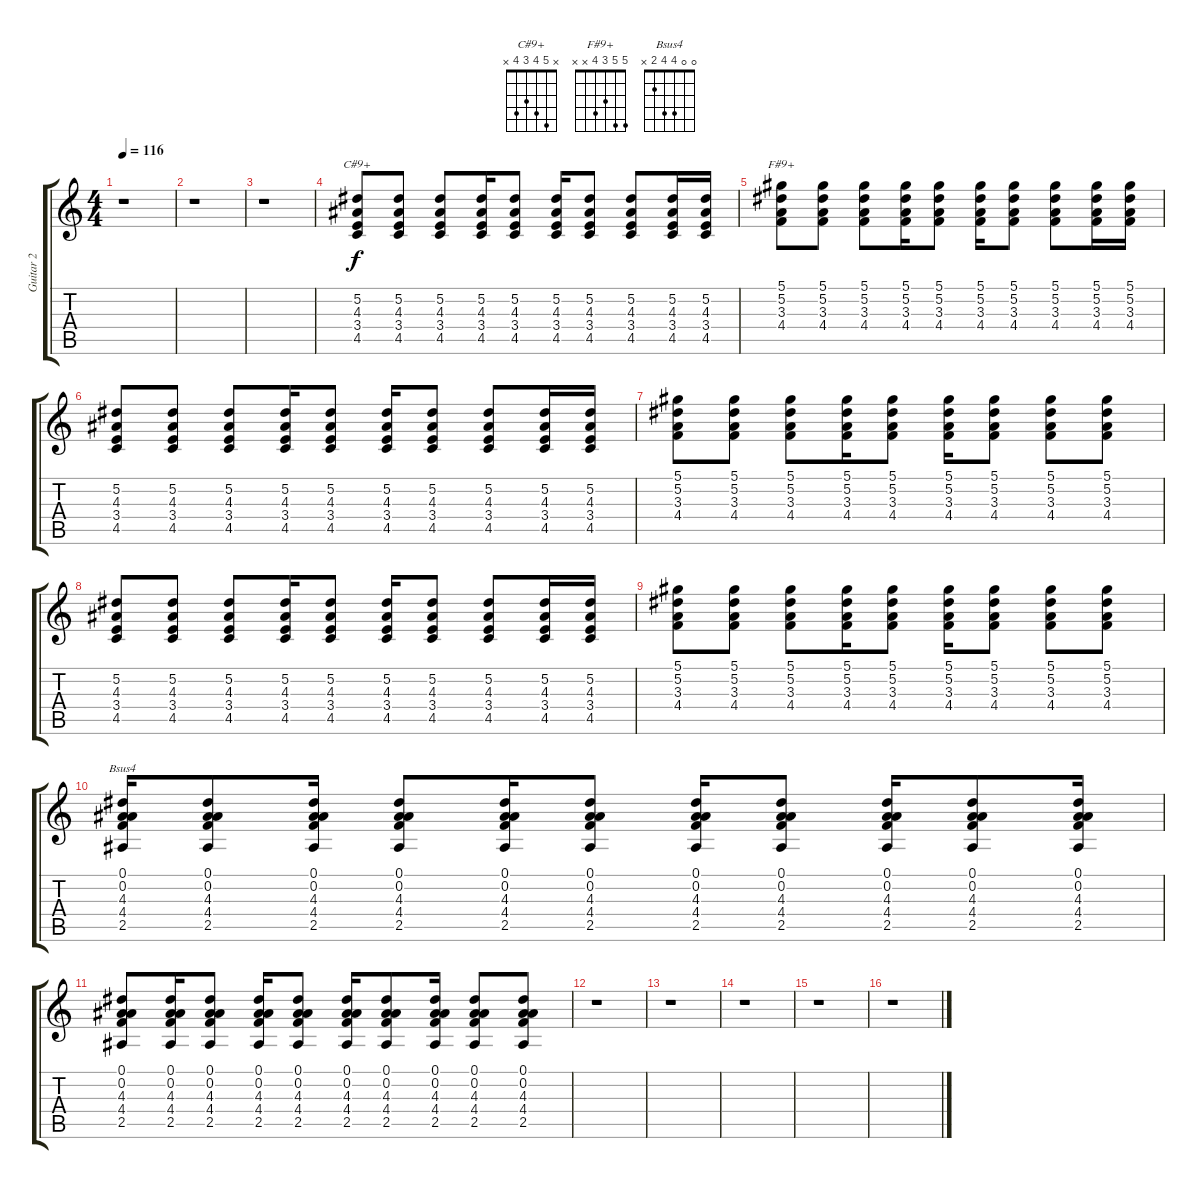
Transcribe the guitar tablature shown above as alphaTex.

\track ("Guitar 2" "Guitar 2") {instrument overdrivenguitar}
\staff {score tabs}
\tuning (Eb4 Bb3 Gb3 Db3 Ab2 Eb2) {hide}
\chord ("C#9+" x 5 4 3 4 x)
\chord ("F#9+" 5 5 3 4 x x)
\chord ("Bsus4" 0 0 4 4 2 x)
\ts (4 4)
\tempo 116
\clef g2
\ks c
r.1{dy f} |
r.1 |
r.1 |
(5.2 4.3 3.4 4.5).8{ch "C#9+"} (5.2 4.3 3.4 4.5).8 (5.2 4.3 3.4 4.5).8 (5.2 4.3 3.4 4.5).16 (5.2 4.3 3.4 4.5).8 (5.2 4.3 3.4 4.5).16 (5.2 4.3 3.4 4.5).8 (5.2 4.3 3.4 4.5).8 (5.2 4.3 3.4 4.5).16 (5.2 4.3 3.4 4.5).16 |
(5.1 5.2 3.3 4.4).8{ch "F#9+"} (5.1 5.2 3.3 4.4).8 (5.1 5.2 3.3 4.4).8 (5.1 5.2 3.3 4.4).16 (5.1 5.2 3.3 4.4).8 (5.1 5.2 3.3 4.4).16 (5.1 5.2 3.3 4.4).8 (5.1 5.2 3.3 4.4).8 (5.1 5.2 3.3 4.4).16 (5.1 5.2 3.3 4.4).16 |
(5.2 4.3 3.4 4.5).8 (5.2 4.3 3.4 4.5).8 (5.2 4.3 3.4 4.5).8 (5.2 4.3 3.4 4.5).16 (5.2 4.3 3.4 4.5).8 (5.2 4.3 3.4 4.5).16 (5.2 4.3 3.4 4.5).8 (5.2 4.3 3.4 4.5).8 (5.2 4.3 3.4 4.5).16 (5.2 4.3 3.4 4.5).16 |
(5.1 5.2 3.3 4.4).8 (5.1 5.2 3.3 4.4).8 (5.1 5.2 3.3 4.4).8 (5.1 5.2 3.3 4.4).16 (5.1 5.2 3.3 4.4).8 (5.1 5.2 3.3 4.4).16 (5.1 5.2 3.3 4.4).8 (5.1 5.2 3.3 4.4).8 (5.1 5.2 3.3 4.4).8 |
(5.2 4.3 3.4 4.5).8 (5.2 4.3 3.4 4.5).8 (5.2 4.3 3.4 4.5).8 (5.2 4.3 3.4 4.5).16 (5.2 4.3 3.4 4.5).8 (5.2 4.3 3.4 4.5).16 (5.2 4.3 3.4 4.5).8 (5.2 4.3 3.4 4.5).8 (5.2 4.3 3.4 4.5).16 (5.2 4.3 3.4 4.5).16 |
(5.1 5.2 3.3 4.4).8 (5.1 5.2 3.3 4.4).8 (5.1 5.2 3.3 4.4).8 (5.1 5.2 3.3 4.4).16 (5.1 5.2 3.3 4.4).8 (5.1 5.2 3.3 4.4).16 (5.1 5.2 3.3 4.4).8 (5.1 5.2 3.3 4.4).8 (5.1 5.2 3.3 4.4).8 |
(0.1 0.2 4.3 4.4 2.5).16{ch "Bsus4"} (0.1 0.2 4.3 4.4 2.5).8 (0.1 0.2 4.3 4.4 2.5).16 (0.1 0.2 4.3 4.4 2.5).8 (0.1 0.2 4.3 4.4 2.5).16 (0.1 0.2 4.3 4.4 2.5).8 (0.1 0.2 4.3 4.4 2.5).16 (0.1 0.2 4.3 4.4 2.5).8 (0.1 0.2 4.3 4.4 2.5).16 (0.1 0.2 4.3 4.4 2.5).8 (0.1 0.2 4.3 4.4 2.5).16 |
(0.1 0.2 4.3 4.4 2.5).8 (0.1 0.2 4.3 4.4 2.5).16 (0.1 0.2 4.3 4.4 2.5).8 (0.1 0.2 4.3 4.4 2.5).16 (0.1 0.2 4.3 4.4 2.5).8 (0.1 0.2 4.3 4.4 2.5).16 (0.1 0.2 4.3 4.4 2.5).8 (0.1 0.2 4.3 4.4 2.5).16 (0.1 0.2 4.3 4.4 2.5).8 (0.1 0.2 4.3 4.4 2.5).8 |
r.1 |
r.1 |
r.1 |
r.1 |
r.1
